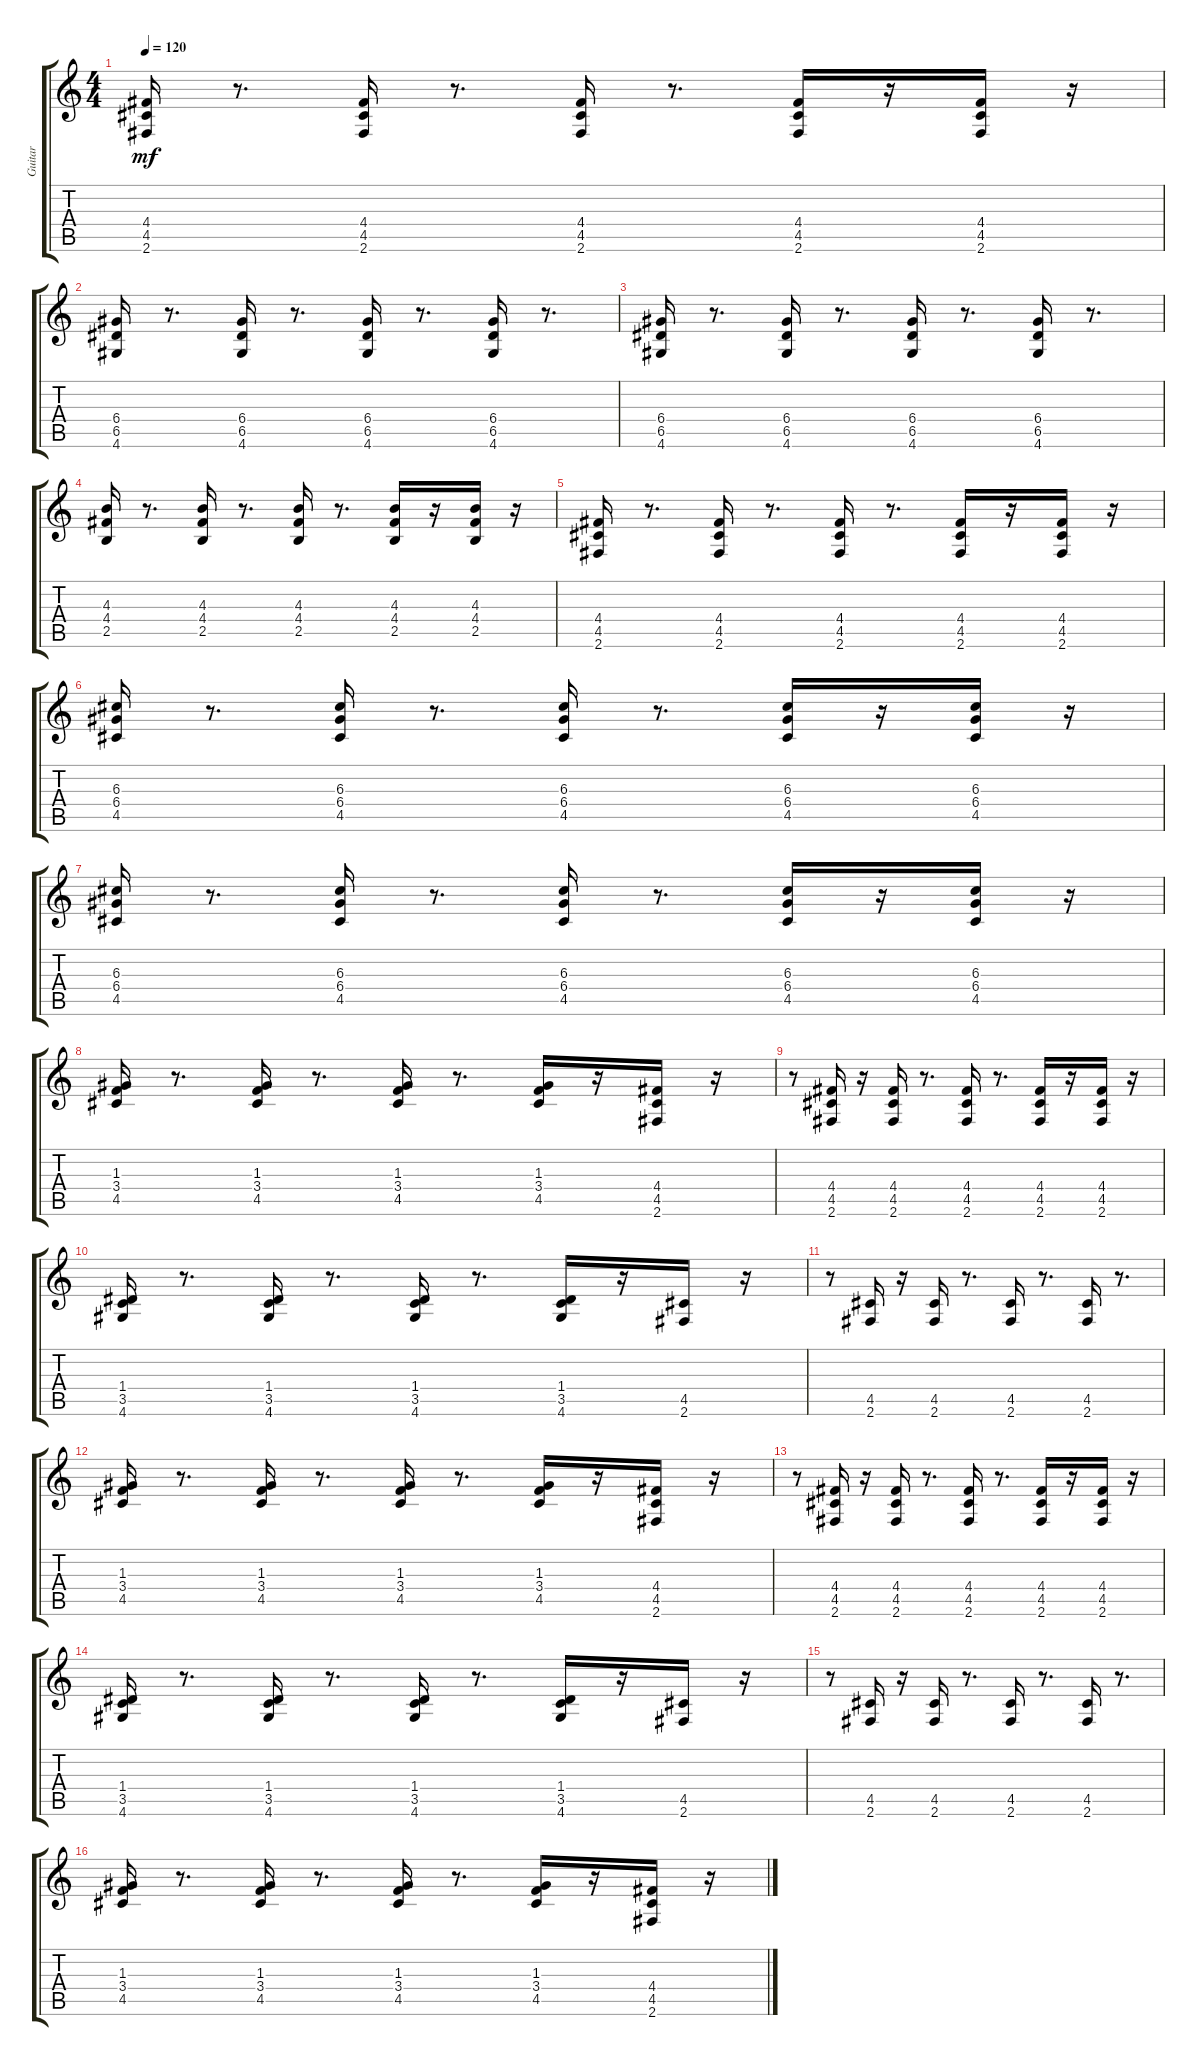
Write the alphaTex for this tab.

\track ("Guitar" "Guitar") {instrument acousticguitarsteel}
\staff {score tabs}
\tuning (E4 B3 G3 D3 A2 E2) {hide}
\ts (4 4)
\tempo 120
\clef g2
\ks c
(4.4 4.5 2.6).16{dy mf} r.8{d} (4.4 4.5 2.6).16 r.8{d} (4.4 4.5 2.6).16 r.8{d} (4.4 4.5 2.6).16 r.16 (4.4 4.5 2.6).16 r.16 |
(6.4 6.5 4.6).16 r.8{d} (6.4 6.5 4.6).16 r.8{d} (6.4 6.5 4.6).16 r.8{d} (6.4 6.5 4.6).16 r.8{d} |
(6.4 6.5 4.6).16 r.8{d} (6.4 6.5 4.6).16 r.8{d} (6.4 6.5 4.6).16 r.8{d} (6.4 6.5 4.6).16 r.8{d} |
(4.3 4.4 2.5).16 r.8{d} (4.3 4.4 2.5).16 r.8{d} (4.3 4.4 2.5).16 r.8{d} (4.3 4.4 2.5).16 r.16 (4.3 4.4 2.5).16 r.16 |
(4.4 4.5 2.6).16 r.8{d} (4.4 4.5 2.6).16 r.8{d} (4.4 4.5 2.6).16 r.8{d} (4.4 4.5 2.6).16 r.16 (4.4 4.5 2.6).16 r.16 |
(6.3 6.4 4.5).16 r.8{d} (6.3 6.4 4.5).16 r.8{d} (6.3 6.4 4.5).16 r.8{d} (6.3 6.4 4.5).16 r.16 (6.3 6.4 4.5).16 r.16 |
(6.3 6.4 4.5).16 r.8{d} (6.3 6.4 4.5).16 r.8{d} (6.3 6.4 4.5).16 r.8{d} (6.3 6.4 4.5).16 r.16 (6.3 6.4 4.5).16 r.16 |
(1.3 3.4 4.5).16 r.8{d} (1.3 3.4 4.5).16 r.8{d} (1.3 3.4 4.5).16 r.8{d} (1.3 3.4 4.5).16 r.16 (4.4 4.5 2.6).16 r.16 |
r.8 (4.4 4.5 2.6).16 r.16 (4.4 4.5 2.6).16 r.8{d} (4.4 4.5 2.6).16 r.8{d} (4.4 4.5 2.6).16 r.16 (4.4 4.5 2.6).16 r.16 |
(1.4 3.5 4.6).16 r.8{d} (1.4 3.5 4.6).16 r.8{d} (1.4 3.5 4.6).16 r.8{d} (1.4 3.5 4.6).16 r.16 (4.5 2.6).16 r.16 |
r.8 (4.5 2.6).16 r.16 (4.5 2.6).16 r.8{d} (4.5 2.6).16 r.8{d} (4.5 2.6).16 r.8{d} |
(1.3 3.4 4.5).16 r.8{d} (1.3 3.4 4.5).16 r.8{d} (1.3 3.4 4.5).16 r.8{d} (1.3 3.4 4.5).16 r.16 (4.4 4.5 2.6).16 r.16 |
r.8 (4.4 4.5 2.6).16 r.16 (4.4 4.5 2.6).16 r.8{d} (4.4 4.5 2.6).16 r.8{d} (4.4 4.5 2.6).16 r.16 (4.4 4.5 2.6).16 r.16 |
(1.4 3.5 4.6).16 r.8{d} (1.4 3.5 4.6).16 r.8{d} (1.4 3.5 4.6).16 r.8{d} (1.4 3.5 4.6).16 r.16 (4.5 2.6).16 r.16 |
r.8 (4.5 2.6).16 r.16 (4.5 2.6).16 r.8{d} (4.5 2.6).16 r.8{d} (4.5 2.6).16 r.8{d} |
(1.3 3.4 4.5).16 r.8{d} (1.3 3.4 4.5).16 r.8{d} (1.3 3.4 4.5).16 r.8{d} (1.3 3.4 4.5).16 r.16 (4.4 4.5 2.6).16 r.16
